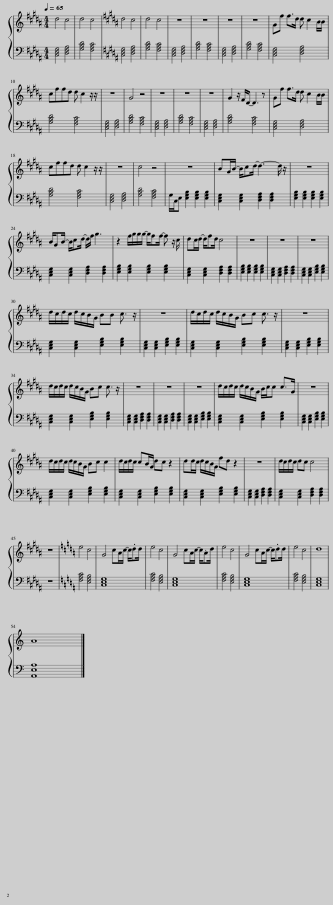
X:1
%%score { 1 | 2 }
L:1/8
Q:1/4=65
M:4/4
I:linebreak $
K:B
V:1 treble
V:2 bass
V:1
 d4 c4 | d4 c4 |[K:B] d4 c4 | d4 c4 | z8 | %5
 z8 | z8 | z8 | Gf f>d d c2 B/B/ |$ cffd d c2 z/ z/ | %10
 z8 | G4 z4 | z8 | z8 | z8 | %15
 G2 z/ F/D- D3 z | Gf f>d d c2 B/B/ |$ cffd d c2 z/ z/ | z8 | c4 z4 | %20
 z8 | BG/B/- B/cd/- d3- d/ z/ | z8 |$ B/GB/- B/cd/- d/f/ g3 | z2 f/g/g/g/- g/ff/- f z/ c/ | %25
 dc/d/- d/fd/ c4 | z8 | z8 | z8 |$ d/c/d/c/ d/c/B/G/ BB c3/2 z/ | %30
 z8 | d/c/d/c/ d/c/B/G/ Bc c3/2 z/ | z8 |$ d/c/d/c/ d/c/B/G/ Bc c3/2 z/ | z8 | %35
 z8 | z8 | d/c/d/c/ d/c/B/G/ B/c/c c>G | z8 |$ d/c/d/c/ d/c/B/G/ Bc c2 | %40
 d/c/d/c/ cB/G/ dc z2 | dd/c/ d/c/B/G/ fd z2 | z8 | d/c/d/c/ dc c4 |$ z8 | %45
[K:C] e4 c4 | G4 cA/c/- c/.dd/ | e4 c4 | G4 cA/c/- c/.Ad/ | e4 c4 | %50
 G4 cA/c/- c/.dd/ | e4 c4 | d8 |$ A8 |] %54
V:2
 [C,E,G,]4 [D,F,A,]4 | [G,B,D]4 [F,A,C]4 |[K:B] [C,E,G,]4 [D,F,A,]4 | [G,B,D]4 [F,A,C]4 | [C,E,G,]4 [D,F,A,]4 | %5
 [G,B,D]4 [F,A,C]4 | [C,E,G,]4 [D,F,A,]4 | [G,B,D]4 [F,A,C]4 | [C,E,G,]4 [D,F,A,]4 |$ [G,B,D]4 [F,A,C]4 | %10
 [C,E,G,]4 [D,F,A,]4 | [G,B,D]4 [F,A,C]4 | [C,E,G,]4 [D,F,A,]4 | [G,B,D]4 [F,A,C]4 | [C,E,G,]4 [D,F,A,]4 | %15
 [G,B,D]4 [F,A,C]4 | [C,E,G,]4 [D,F,A,]4 |$ [G,B,D]4 [F,A,C]4 | [C,E,G,]4 [D,F,A,]4 | [G,B,D]4 [F,A,C]4 | %20
 G,/C,/E, [E,G,B,]2 [E,G,B,]2 [E,G,B,]2 | [C,E,G,]2 [C,E,G,]2 [D,F,A,]2 [D,F,A,]2 | [E,G,B,]2 [E,G,B,]2 [E,G,B,]2 [E,G,B,]2 |$ [C,E,G,]2 [C,E,G,]2 [D,F,A,]2 [D,F,A,]2 | [E,G,B,]2 [E,G,B,]2 [E,G,B,]2 [E,G,B,]2 | %25
 [C,E,G,]2 [C,E,G,]2 [D,F,A,]2 [D,F,A,]2 | [E,G,B,]2 [E,G,B,]2 [E,G,B,]2 [E,G,B,]2 | [C,E,G,]2 [C,E,G,]2 [D,F,A,]2 [D,F,A,]2 | [C,E,G,]2 [C,E,G,]2 [E,G,B,]2 [E,G,B,]2 |$ [C,E,G,]2 [C,E,G,]2 [E,G,B,]2 [E,G,B,]2 | %30
 [C,E,G,]2 [C,E,G,]2 [E,G,B,]2 [E,G,B,]2 | [C,E,G,]2 [C,E,G,]2 [E,G,B,]2 [E,G,B,]2 | [C,E,G,]2 [C,E,G,]2 [E,G,B,]2 [E,G,B,]2 |$ [C,E,G,]2 [C,E,G,]2 [E,G,B,]2 [E,G,B,]2 | [C,E,G,]2 [C,E,G,]2 [D,F,A,]2 [D,F,A,]2 | %35
 [C,E,G,]2 [C,E,G,]2 [D,F,A,]2 [D,F,A,]2 | [C,E,G,]2 [C,E,G,]2 [E,G,B,]2 [E,G,B,]2 | [C,E,G,]2 [C,E,G,]2 [E,G,B,]2 [E,G,B,]2 | [C,E,G,]2 [C,E,G,]2 [E,G,B,]2 [E,G,B,]2 |$ [C,E,G,]2 [C,E,G,]2 [E,G,B,]2 [E,G,B,]2 | %40
 [C,E,G,]2 [C,E,G,]2 [E,G,B,]2 [E,G,B,]2 | [C,E,G,]2 [C,E,G,]2 [E,G,B,]2 [E,G,B,]2 | [C,E,G,]2 [C,E,G,]2 [D,F,A,]2 [D,F,A,]2 | [C,E,G,]2 [C,E,G,]2 [D,F,A,]2 [D,F,A,]2 |$ z8 | %45
[K:C] [F,A,C]4 [E,G,B,]4 | [C,E,G,]8 | [F,A,C]4 [E,G,B,]4 | [C,E,G,]8 | [F,A,C]4 [E,G,B,]4 | %50
 [C,E,G,]8 | [F,A,C]4 [E,G,B,]4 | [C,E,G,]8 |$ [A,,E,A,]8 |] %54
